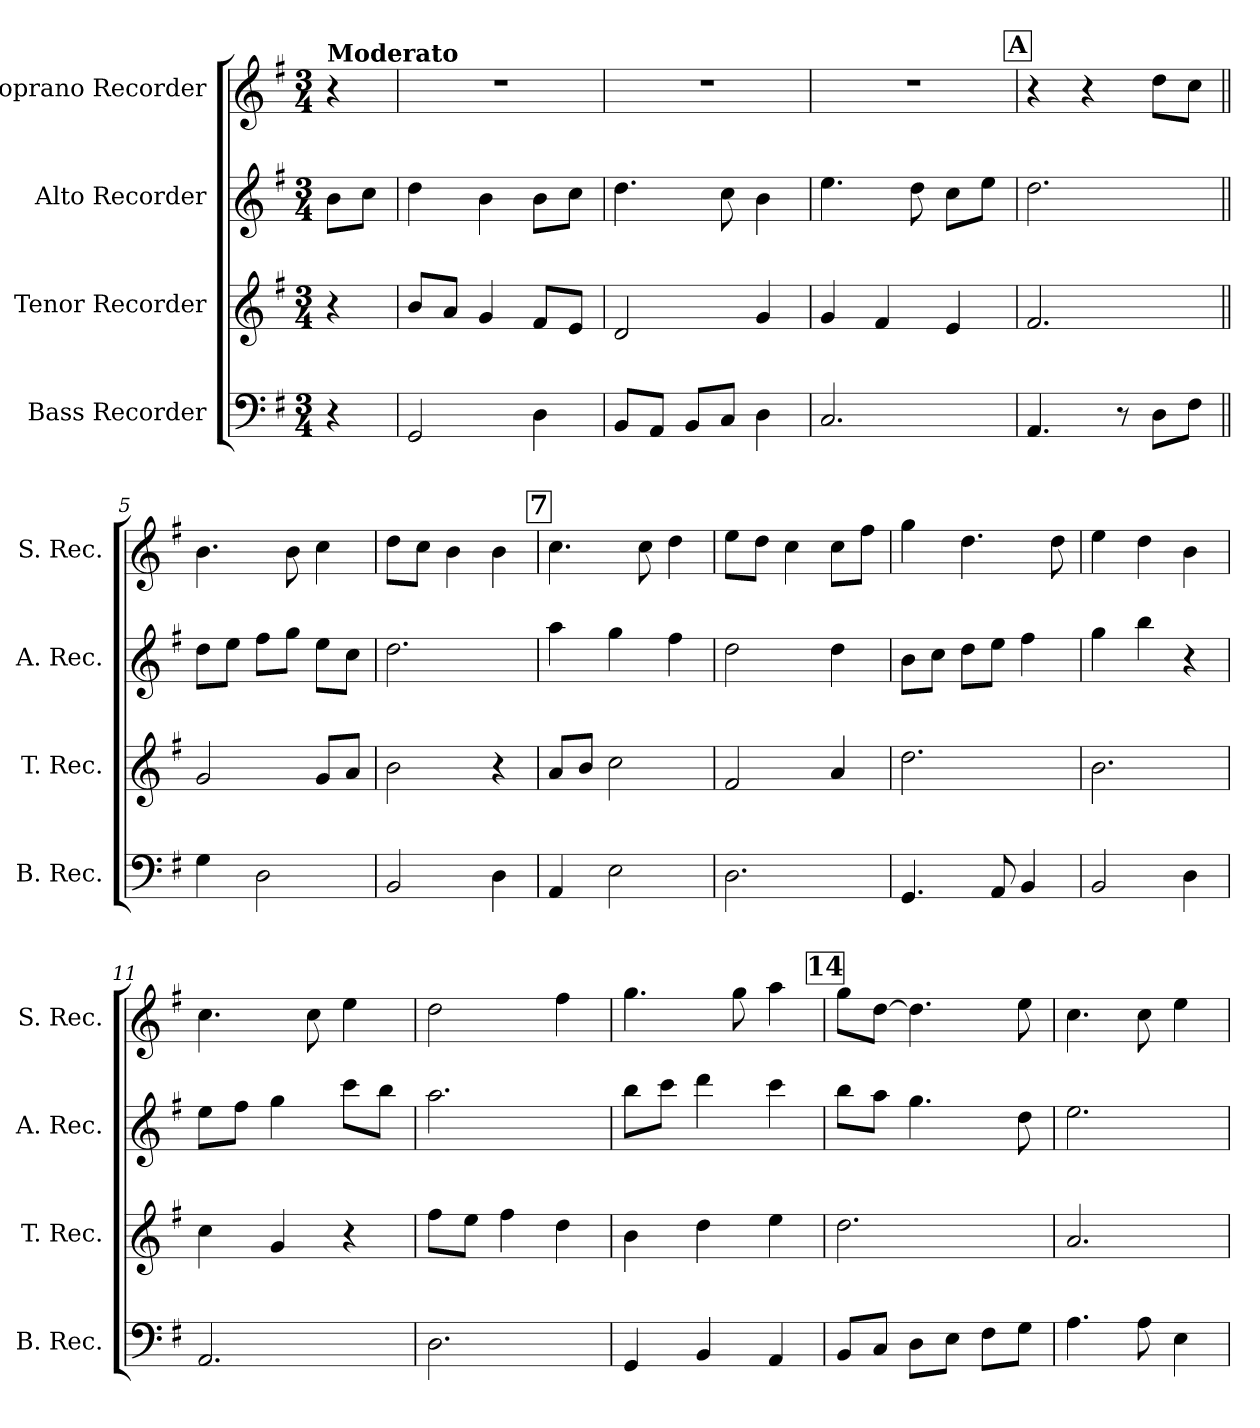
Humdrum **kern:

**kern	**kern	**kern	**kern
*part4	*part3	*part2	*part1
*staff4	*staff3	*staff2	*staff1
*I"Bass Recorder	*I"Tenor Recorder	*I"Alto Recorder	*I"Soprano Recorder
*I'B. Rec.	*I'T. Rec.	*I'A. Rec.	*I'S. Rec.
*clefF4	*clefG2	*clefG2	*clefG2
*ITrd-7c-12	*	*	*ITrd-7c-12
*k[f#]	*k[f#]	*k[f#]	*k[f#]
*G:	*G:	*G:	*G:
*M3/4	*M3/4	*M3/4	*M3/4
=	=	=	=
!	!	!	!LO:TX:a:B:t=Moderato
4r	4r	8b\L	4r
.	.	8cc\J	.
=1	=1	=1	=1
2G/	8b/L	4dd\	2.r
.	8a/J	.	.
.	4g/	4b\	.
4d\	8f#/L	8b\L	.
.	8e/J	8cc\J	.
=2	=2	=2	=2
8B/L	2d/	4.dd\	2.r
8A/J	.	.	.
8B/L	.	.	.
8c/J	.	8cc\	.
4d\	4g/	4b\	.
=3	=3	=3	=3
2.c/	4g/	4.ee\	2.r
.	4f#/	.	.
.	.	8dd\	.
.	4e/	8cc\L	.
.	.	8ee\J	.
!!LO:REH:place=s1:a:B:fs=9:t=A
=4	=4	=4	=4
4.A/	2.f#/	2.dd\	4r
.	.	.	4r
8r	.	.	.
8d\L	.	.	8ddd\L
8f#\J	.	.	8ccc\J
=5||	=5||	=5||	=5||
4g\	2g/	8dd\L	4.bb\
.	.	8ee\J	.
2d\	.	8ff#\L	.
.	.	8gg\J	8bb\
.	8g/L	8ee\L	4ccc\
.	8a/J	8cc\J	.
=6	=6	=6	=6
2B/	2b\	2.dd\	8ddd\L
.	.	.	8ccc\J
.	.	.	4bb\
4d\	4r	.	4bb\
!!LO:LB:g=z
!!LO:REH:place=s1:a:t=7
=7	=7	=7	=7
4A/	8a/L	4aa\	4.ccc\
.	8b/J	.	.
2e\	2cc\	4gg\	.
.	.	.	8ccc\
.	.	4ff#\	4ddd\
=8	=8	=8	=8
2.d\	2f#/	2dd\	8eee\L
.	.	.	8ddd\J
.	.	.	4ccc\
.	4a/	4dd\	8ccc\L
.	.	.	8fff#\J
=9	=9	=9	=9
4.G/	2.dd\	8b\L	4ggg\
.	.	8cc\J	.
.	.	8dd\L	4.ddd\
8A/	.	8ee\J	.
4B/	.	4ff#\	.
.	.	.	8ddd\
=10	=10	=10	=10
2B/	2.b\	4gg\	4eee\
.	.	4bb\	4ddd\
4d\	.	4r	4bb\
=11	=11	=11	=11
2.A/	4cc\	8ee\L	4.ccc\
.	.	8ff#\J	.
.	4g/	4gg\	.
.	.	.	8ccc\
.	4r	8ccc\L	4eee\
.	.	8bb\J	.
=12	=12	=12	=12
2.d\	8ff#\L	2.aa\	2ddd\
.	8ee\J	.	.
.	4ff#\	.	.
.	4dd\	.	4fff#\
=13	=13	=13	=13
4G/	4b\	8bb\L	4.ggg\
.	.	8ccc\J	.
4B/	4dd\	4ddd\	.
.	.	.	8ggg\
4A/	4ee\	4ccc\	4aaa\
!!LO:LB:g=z
!!LO:REH:place=s1:a:t=14
=14	=14	=14	=14
8B/L	2.dd\	8bb\L	8ggg\L
8c/J	.	8aa\J	[8ddd\J
8d\L	.	4.gg\	4.ddd\]
8e\J	.	.	.
8f#\L	.	.	.
8g\J	.	8dd\	8eee\
=15	=15	=15	=15
4.a\	2.a/	2.ee\	4.ccc\
8a\	.	.	8ccc\
4e\	.	.	4eee\
=	=	=	=
*-	*-	*-	*-
